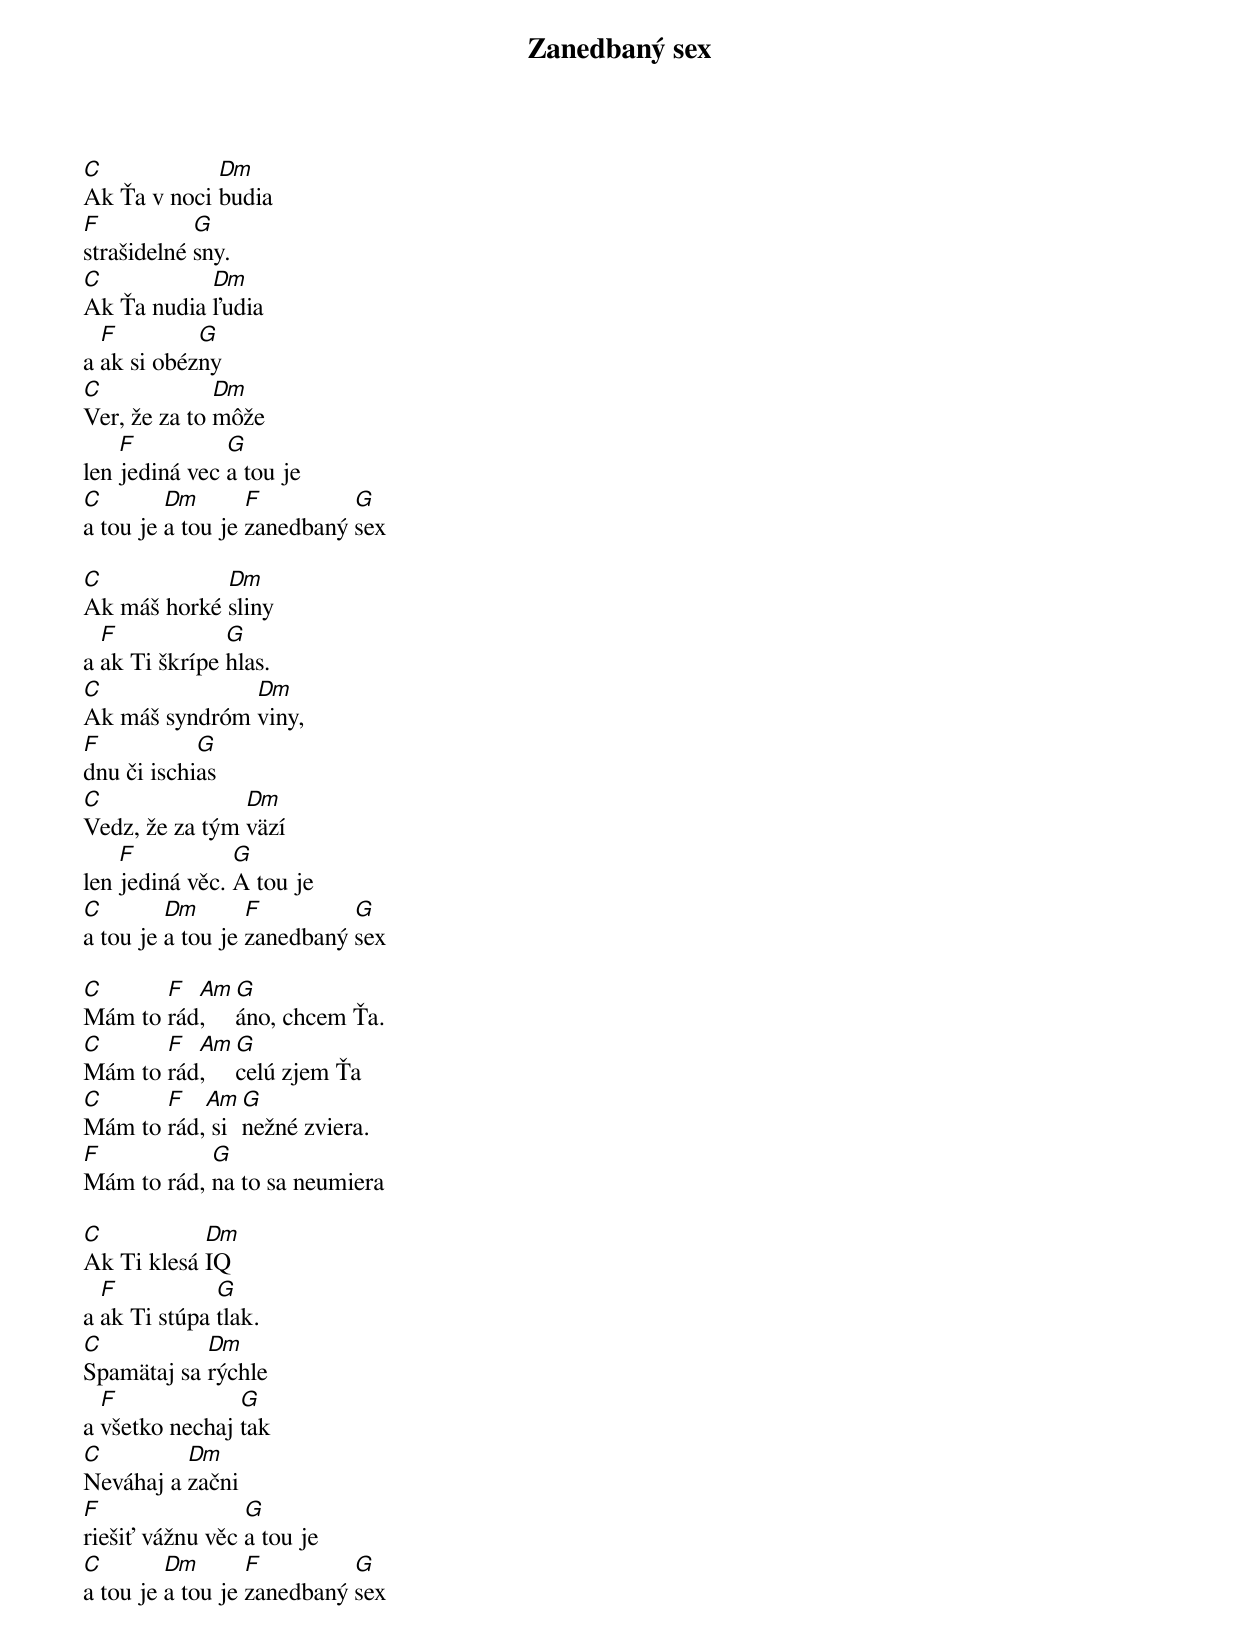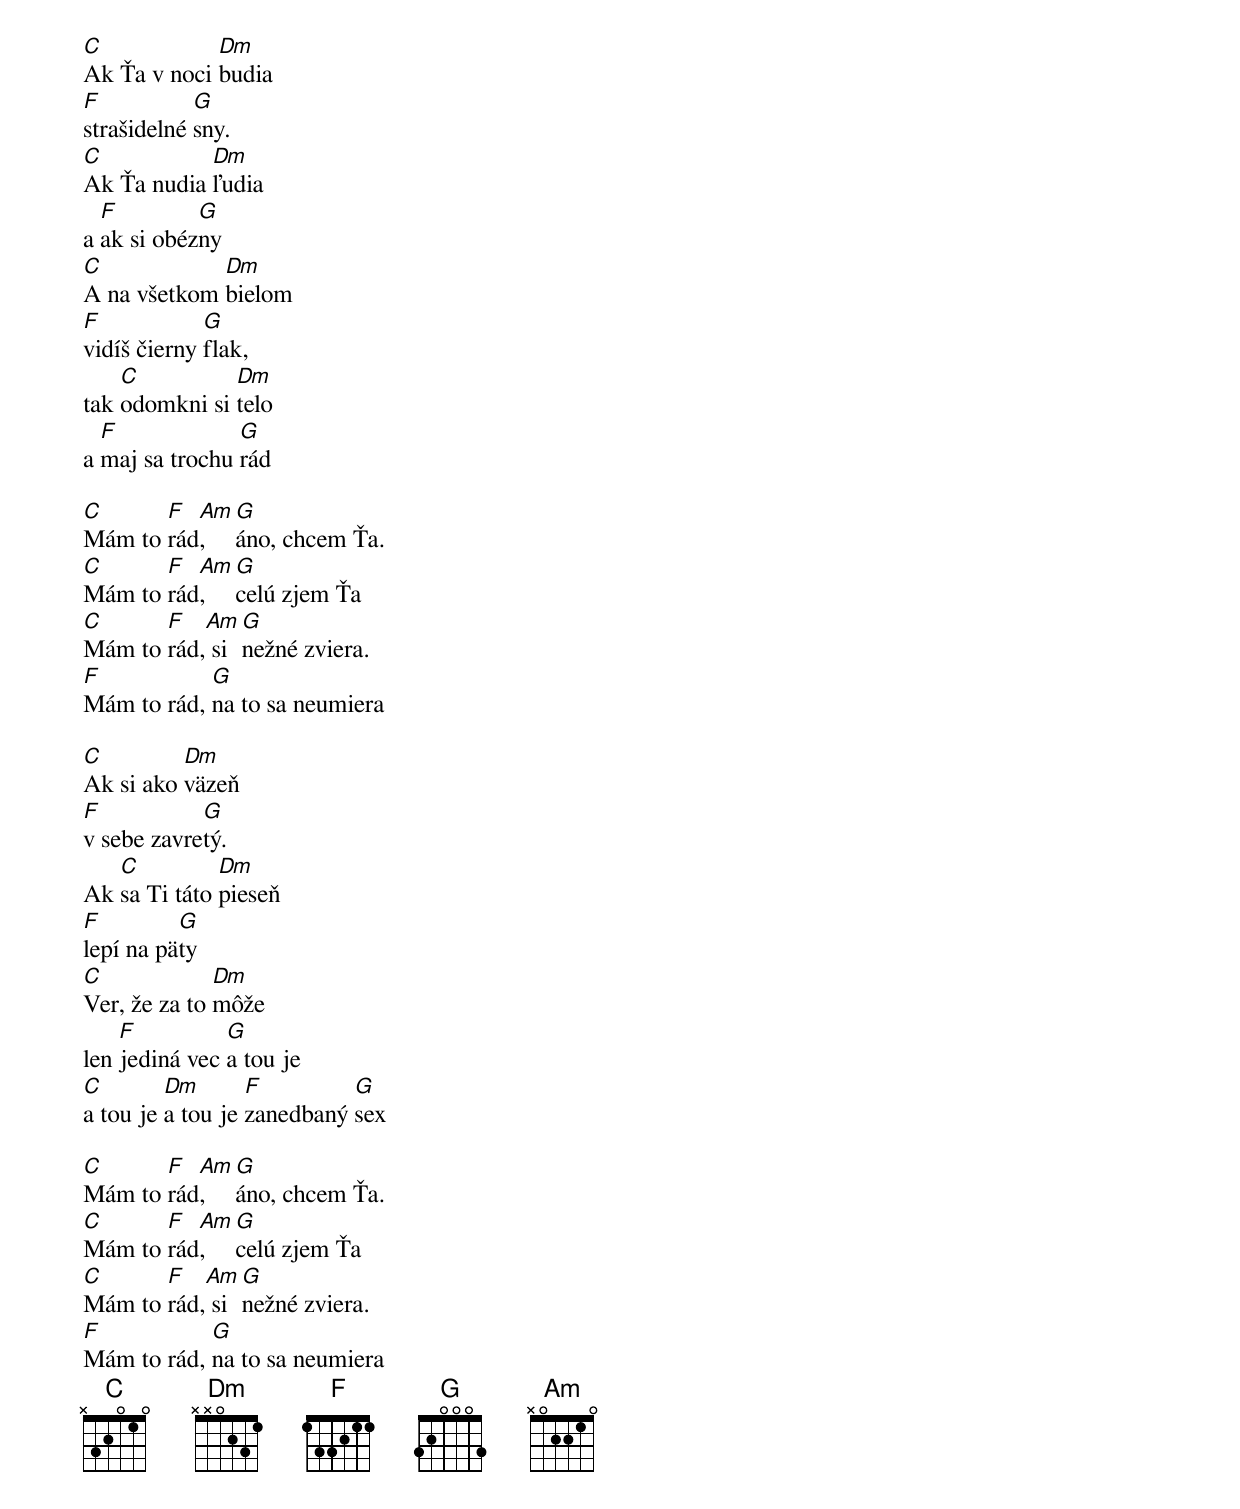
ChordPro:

{title: Zanedbaný sex}
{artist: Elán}
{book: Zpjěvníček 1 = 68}

[C]Ak Ťa v noci [Dm]budia
[F]strašidelné [G]sny.
[C]Ak Ťa nudia [Dm]ľudia
a [F]ak si obéz[G]ny
[C]Ver, že za to [Dm]môže
len [F]jediná vec [G]a tou je
[C]a tou je [Dm]a tou je [F]zanedbaný [G]sex

[C]Ak máš horké [Dm]sliny
a [F]ak Ti škrípe [G]hlas.
[C]Ak máš syndróm [Dm]viny,
[F]dnu či ischi[G]as
[C]Vedz, že za tým [Dm]väzí
len [F]jediná věc. [G]A tou je
[C]a tou je [Dm]a tou je [F]zanedbaný [G]sex

[C]Mám to [F]rád[Am],  [G]áno, chcem Ťa.
[C]Mám to [F]rád[Am],  [G]celú zjem Ťa
[C]Mám to [F]rád,[Am] si [G]nežné zviera.
[F]Mám to rád, [G]na to sa neumiera

[C]Ak Ti klesá [Dm]IQ
a [F]ak Ti stúpa [G]tlak.
[C]Spamätaj sa [Dm]rýchle
a [F]všetko nechaj [G]tak
[C]Neváhaj a [Dm]začni
[F]riešiť vážnu věc [G]a tou je
[C]a tou je [Dm]a tou je [F]zanedbaný [G]sex

[C]Ak Ťa v noci [Dm]budia
[F]strašidelné [G]sny.
[C]Ak Ťa nudia [Dm]ľudia
a [F]ak si obéz[G]ny
[C]A na všetkom [Dm]bielom
[F]vidíš čierny [G]flak,
tak [C]odomkni si [Dm]telo
a [F]maj sa trochu [G]rád

[C]Mám to [F]rád[Am],  [G]áno, chcem Ťa.
[C]Mám to [F]rád[Am],  [G]celú zjem Ťa
[C]Mám to [F]rád,[Am] si [G]nežné zviera.
[F]Mám to rád, [G]na to sa neumiera

[C]Ak si ako [Dm]väzeň
[F]v sebe zavre[G]tý.
Ak [C]sa Ti táto [Dm]pieseň
[F]lepí na pä[G]ty
[C]Ver, že za to [Dm]môže
len [F]jediná vec [G]a tou je
[C]a tou je [Dm]a tou je [F]zanedbaný [G]sex

[C]Mám to [F]rád[Am],  [G]áno, chcem Ťa.
[C]Mám to [F]rád[Am],  [G]celú zjem Ťa
[C]Mám to [F]rád,[Am] si [G]nežné zviera.
[F]Mám to rád, [G]na to sa neumiera
